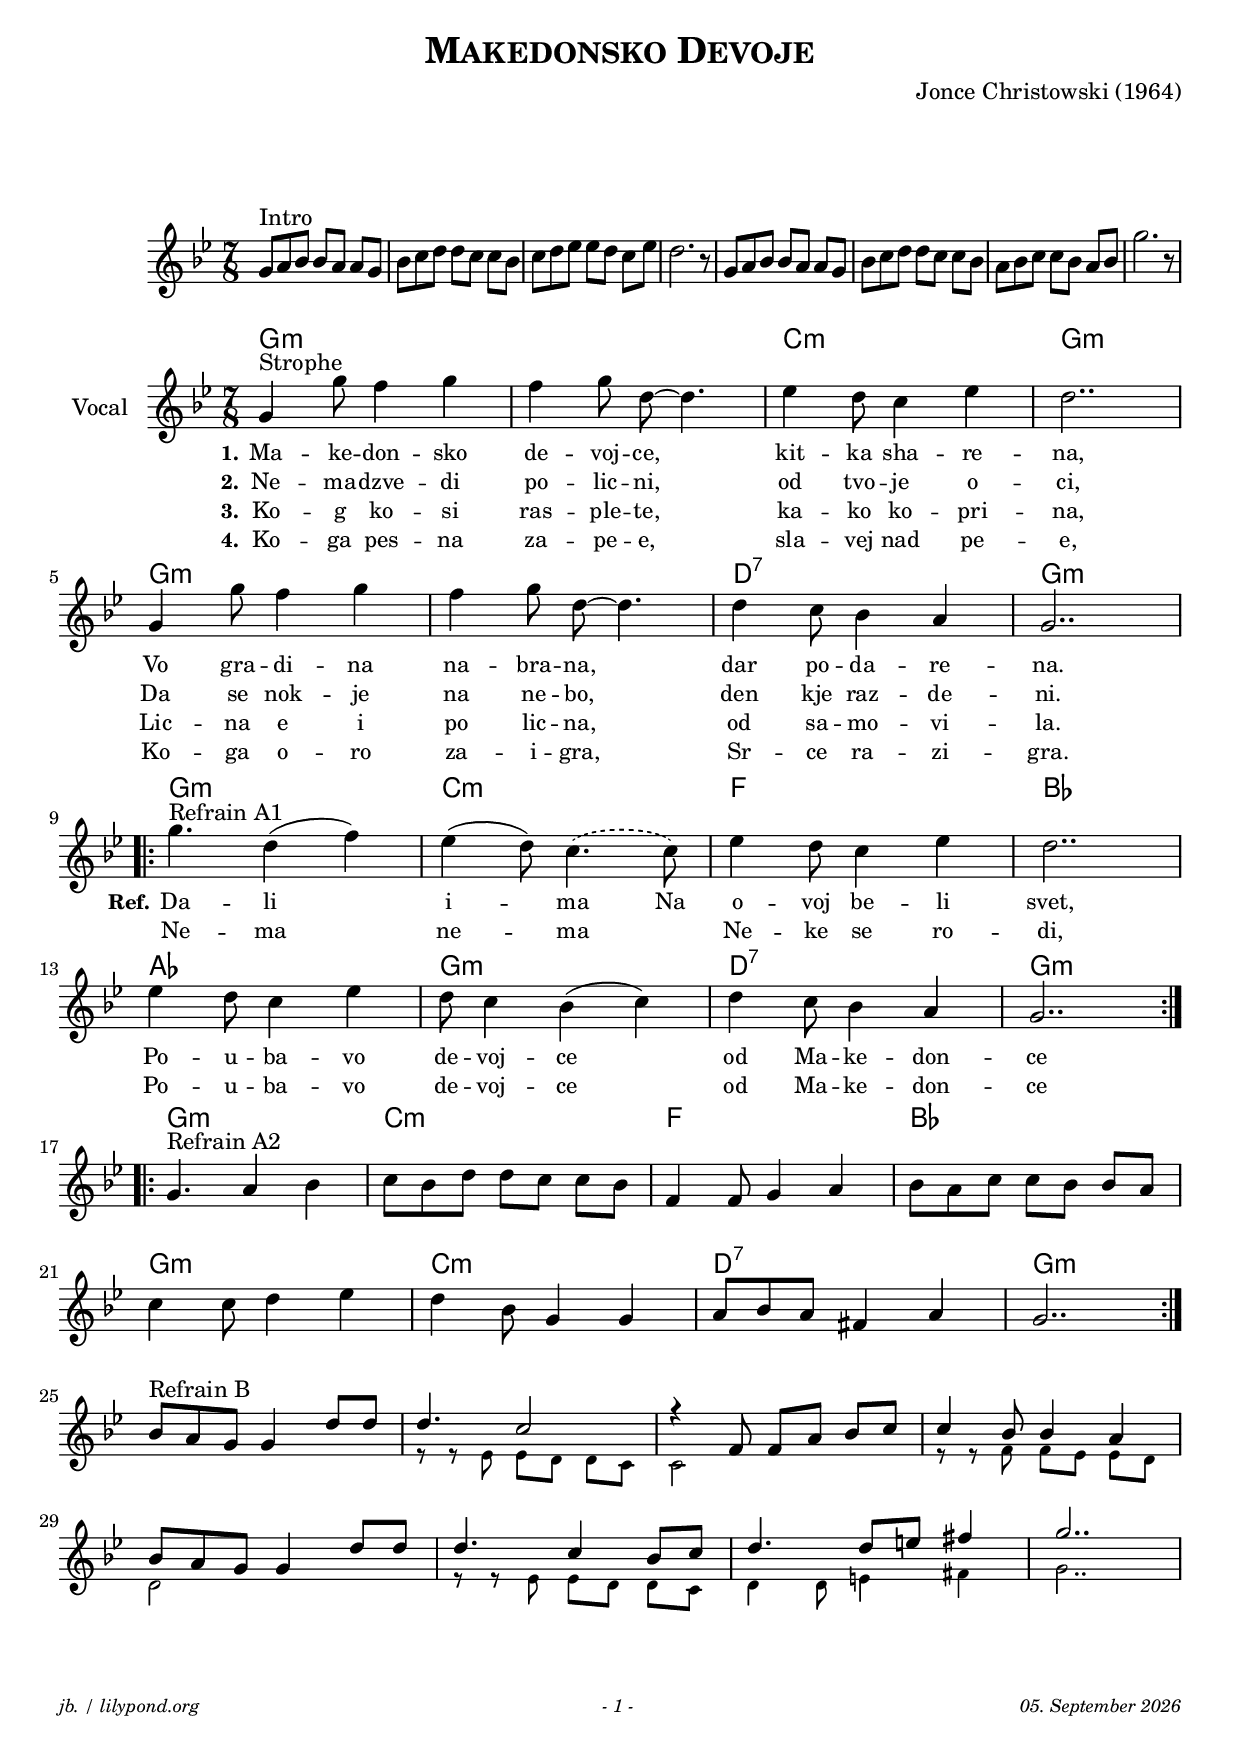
% tepmlate for a three parts Staff with lyrices and a repeat in it
\version "2.20.0"

\version "2.20.0"

\header {
  title = \markup \caps  {"Makedonsko Devoje"}
  composer = "Jonce Christowski (1964)"
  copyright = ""
  arranger = " "
  }


\include "../_common/footers.ily"
\footer_common_with_pagenum 


\markup \vspace #2 % space between header and score

% -- music and text ------------------------------------------------
\version "2.20.0"

global = {
  \key g \minor
  \time 7/8
  \set Timing.baseMoment = #(ly:make-moment 1/8)
  \set Timing.beatStructure = 3,2,2

}


voice_intro = \fixed c' { 
  g8^"Intro" 
     a bes bes a a g | bes c' d' d' c' c' bes | c' d' es' es' d' c' es' | d'2. r8 
  g8 a bes bes a a g | bes c' d' d' c' c' bes | a bes c' c' bes a bes | g'2. r8 \break
}

voice_chords = \chordmode {
  g2..:m s2.. c2..:m  g2..:m
  g2..:m s2.. d2..:7  g2..:m
  \repeat volta 2 {g2..:m c2..:m f2..  bes2..
  as2.. g2..:m d2..:7  g2..:m}
  
}
voice_vocal = \fixed c' { 
  g4^"Strophe" g'8 f'4 g' f' g'8 d'8~4. es'4 d'8 c'4 es'4 d'2.. \break
  g4 g'8 f'4 g' f' g'8 d'8~4. d'4 c'8 bes4 a4 g2.. \break
}

voice_ref_a_one = \fixed c' { 
  \repeat volta 2 { g'4.^"Refrain A1" d'4 (f'4) es'4 (d'8) \once  \slurDashed c'4. (c'8) 
  es'4 d'8 c'4 es'4 d'2.. \break
  es'4 d'8 c'4 es'4 d'8 c'4 bes4 (c'4) 
  d'4 c'8 bes4 a g2..}
}

voice_ref_a_two =  \fixed c' {
  \repeat volta 2 { 
  g4.^"Refrain A2" a4 bes | c'8 bes d' d' c' c' bes | 
  \once  \slurDashed f4 8 g4 a bes8 a c' c' bes bes a \break
  c'4 8 d'4 es'4 
  d'4 bes8 g4 4 a8 bes a fis4 a | g2..}
}

voice_ref_b = \fixed c' { 
  bes8^"Refrain B" a8 g8 g4 d'8 d'8 d'4. c'2 
  r4 f8 f  a bes c' c'4 bes8 bes 4 a4  \break
  bes8 a8 g8 g4 d'8 d'8 d'4. c'4  bes8 c'
  d'4. d'8 e'8 fis'4 g'2..
}

voice_ref_b_second = \fixed c { 
  s2.. r8 r8 es'8 8 d' d' c' c'2 s4. r8 r8 f' f' es' es' d' 
  d'2 s4. r8 r8 es'8 8 d' d' c' d'4 8 e'4 fis'4 g'2.. 
  
}
voice_chords_ref_b = \chordmode {
  g2..:m c2..:m f2..  bes2..
  g2..:m c2..:m d2..:7  g2..:m
  
}



\version "2.20.0"

stanza_one = \lyricmode 
  {\set fontSize = #-1 
   \set stanza = "1." 
   Ma4 -- ke8 -- don4 -- sko de -- voj8 -- ce,2  
   kit4 -- ka8 sha4 -- re4 -- na,2.. 
   Vo4 gra8 -- di4 -- na4 na4 -- bra8 -- na,2
   dar4 po8 -- da4 -- re -- na.2.. 
   \set stanza = "Ref." 
   Da4. -- li2 i4. -- ma4. Na8 o4 -- voj8 be4 -- li4 svet,2.. 
   Po4 -- u8 -- ba4 -- vo4 de8 -- voj4 -- ce2 od4 Ma8 -- ke4 -- don4 -- ce2..
  }

stanza_two = \lyricmode 
  {\set fontSize = #-1 
   \set stanza = "2." 
   Ne4 -- ma8 -- dzve4 -- di po -- lic8 -- ni,2  
   od4 tvo8 -- je4  o4 -- ci,2.. 
   Da4 se8 nok4 -- je4 na4 ne8 -- bo,2
   den4 kje8 raz4 -- de -- ni.2.. 
   %\set stanza = "Ref." 
   Ne4. -- ma2 ne4. -- ma2 Ne4 -- ke8 se4 ro4 -- di,2.. 
   Po4 -- u8 -- ba4 -- vo4 de8 -- voj4 -- ce2 od4 Ma8 -- ke4 -- don4 -- ce2..
  }
  
stanza_three = \lyricmode 
  {\set fontSize = #-1 
   \set stanza = "3." 
   Ko4 -- g8   ko4 -- si ras -- ple8 -- te,2  
   ka4 -- ko8 ko4 -- pri4 -- na,2.. 
   Lic4 -- na8 e4  i4 po4 lic8 -- na,2
   od4 sa8 -- mo4 -- vi -- la.2.. 
  }
stanza_four = \lyricmode 
  {\set fontSize = #-1 
   \set stanza = "4." 
   Ko4 -- ga8 pes4 -- na za -- pe8 -- e,2  
   sla4 -- vej8 nad4  pe4 -- e,2.. 
   Ko4 -- ga8 o4 -- ro4 za4 -- i8 -- gra,2
   Sr4 -- ce8 ra4 -- zi -- gra.2.. 
  }


% %\paper { annotate-spacing = ##t }

% -- container ---------------------------------------------
\score {
    <<
  \new Staff
    {
     \new Voice = "lead" { 
     \oneVoice {\global 
                \voice_intro                
     }
    }}
  >>   
  \layout { }
  \midi {  \tempo 4=140 }
 } 
\score {
  <<
  \new ChordNames {
    \voice_chords
    \voice_chords_ref_b
  }
  \new Staff \with {
      midiInstrument = "acoustic guitar (nylon)"
      instrumentName = "Vocal" }
    {
     \new Voice = "lead" { 
     \oneVoice {\global 
                \voice_vocal 
                \voice_ref_a_one \break
                \voice_ref_a_two \break
                
     }  % stanza with one single voice
     
         << 
              \new Voice  = "refr_first" {
                  \voiceOne \voice_ref_b }  % refrain, 2 voices
              \new Voice = "refr_second" {
                  \voiceTwo \magnifyMusic #0.8 
                  \voice_ref_b_second}  % second voice smaller notes
         >> 
    }
    }
   
  \new Lyrics 
    \stanza_one
  \new Lyrics 
    \stanza_two
  \new Lyrics 
    \stanza_three
  \new Lyrics 
    \stanza_four
  
  >>
  \layout { }
  \midi { \tempo 4=140 }
}